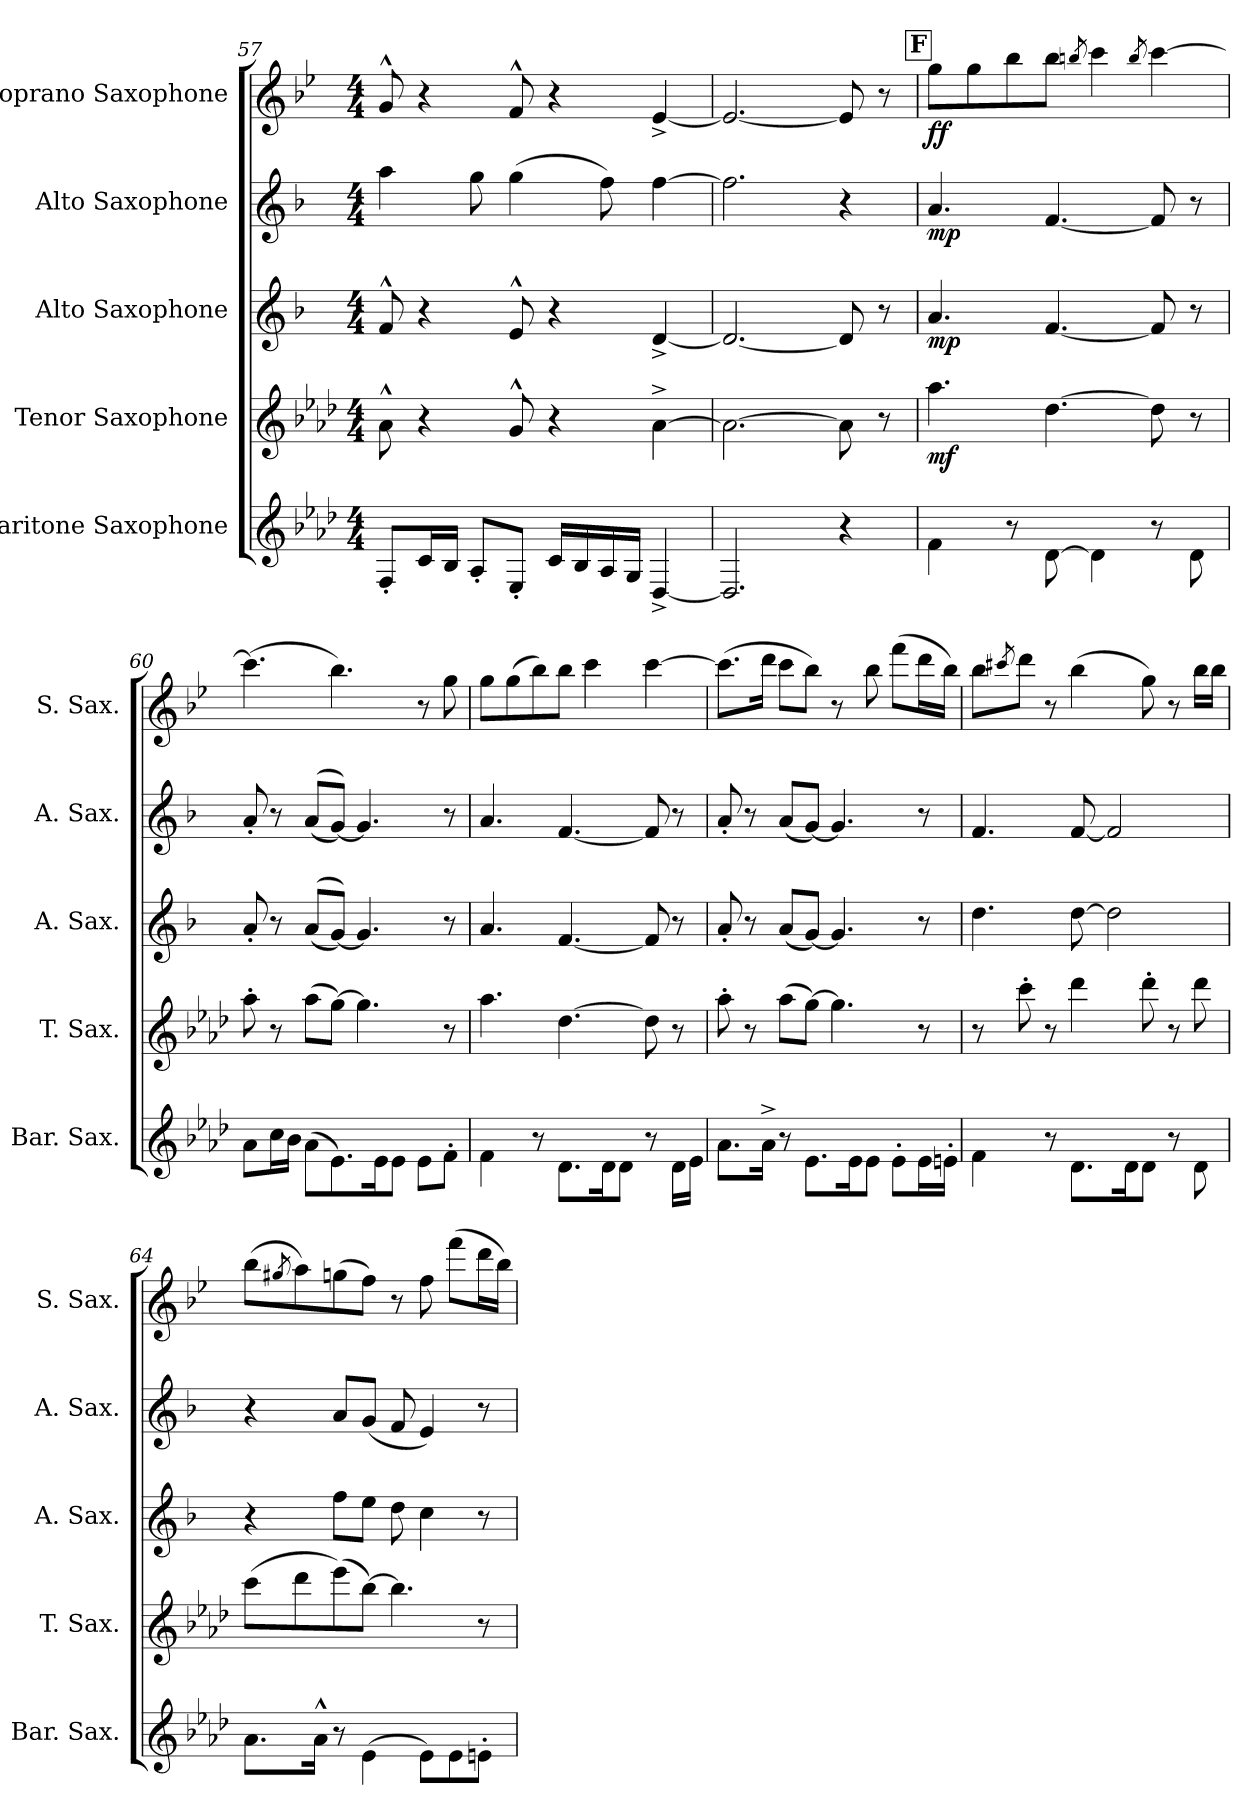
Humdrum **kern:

**kern	**kern	**dynam	**kern	**dynam	**kern	**dynam	**kern	**dynam
*part5	*part4	*part4	*part3	*part3	*part2	*part2	*part1	*part1
*staff5	*staff4	*staff4	*staff3	*staff3	*staff2	*staff2	*staff1	*staff1
*I"Baritone Saxophone	*I"Tenor Saxophone	*	*I"Alto Saxophone	*	*I"Alto Saxophone	*	*I"Soprano Saxophone	*
*I'Bar. Sax.	*I'T. Sax.	*	*I'A. Sax.	*	*I'A. Sax.	*	*I'S. Sax.	*
!!LO:LB:g=z
*clefG2	*clefG2	*	*clefG2	*	*clefG2	*	*clefG2	*
*ITrd12c21	*ITrd8c14	*	*ITrd5c9	*	*ITrd5c9	*	*ITrd1c2	*
*k[b-e-a-d-]	*k[b-e-a-d-]	*	*k[b-e-a-d-]	*	*k[b-e-a-d-]	*	*k[b-e-a-d-]	*
*M4/4	*M4/4	*	*M4/4	*	*M4/4	*	*M4/4	*
=57	=57	=57	=57	=57	=57	=57	=57	=57
8FF'/L	8A-^^\	.	8A-^^/	.	4cc\	.	8f^^/	.
16C/L	4r	.	4r	.	.	.	4r	.
16BB-/JJ	.	.	.	.	.	.	.	.
8AA-'/L	.	.	.	.	8b-\	.	.	.
8EE-'/J	8G^^/	.	8G^^/	.	(4b-\	.	8e-^^/	.
16C/LL	4r	.	4r	.	.	.	4r	.
16BB-/	.	.	.	.	.	.	.	.
16AA-/	.	.	.	.	8a-\)	.	.	.
16GG/JJ	.	.	.	.	.	.	.	.
[4DD-^/	[4A-^\	.	[4F^/	.	[4a-\	.	[4d-^/	.
=58	=58	=58	=58	=58	=58	=58	=58	=58
2.DD-/]	2.A-\_	.	2.F/_	.	2.a-\]	.	2.d-/_	.
4r	8A-\]	.	8F/]	.	4r	.	8d-/]	.
.	8r	.	8r	.	.	.	8r	.
!!LO:REH:place=s1:a:B:fs=14:t=F
=59	=59	=59	=59	=59	=59	=59	=59	=59
!	!	!LO:DY:b	!	!LO:DY:b	!	!LO:DY:b	!	!LO:DY:b
4F\	4.a-\	mf	4.c/	mp	4.c/	mp	8ff\L	ff
.	.	.	.	.	.	.	8ff\	.
8r	.	.	.	.	.	.	8aa-\	.
[8D-\	[4.d-\	.	[4.A-/	.	[4.A-/	.	8aa-\J	.
.	.	.	.	.	.	.	8qaan/	.
4D-\]	.	.	.	.	.	.	4bb-\	.
.	.	.	.	.	.	.	8qaa/	.
8r	8d-\]	.	8A-/]	.	8A-/]	.	[4bb-\	.
8D-\	8r	.	8r	.	8r	.	.	.
=60	=60	=60	=60	=60	=60	=60	=60	=60
8A-\L	8a-'\	.	8c'/	.	8c'/	.	(4.bb-\]	.
16c\L	8r	.	8r	.	8r	.	.	.
16B-\JJ	.	.	.	.	.	.	.	.
(8A-\L	(8a-\L	.	((8c/L	.	((8c/L	.	.	.
8.E-\)	[8g\J)	.	[8B-/J))	.	[8B-/J))	.	4.aa-\)	.
.	4.g\]	.	4.B-/]	.	4.B-/]	.	.	.
16E-\K	.	.	.	.	.	.	.	.
8E-\J	.	.	.	.	.	.	.	.
8E-\L	.	.	.	.	.	.	8r	.
8F'\J	8r	.	8r	.	8r	.	8ff\	.
!!LO:PB:g=z
=61	=61	=61	=61	=61	=61	=61	=61	=61
4F\	4.a-\	.	4.c/	.	4.c/	.	8ff\L	.
.	.	.	.	.	.	.	(8ff\	.
8r	.	.	.	.	.	.	8aa-\)	.
8.D-\L	[4.d-\	.	[4.A-/	.	[4.A-/	.	8aa-\J	.
.	.	.	.	.	.	.	4bb-\	.
16D-\K	.	.	.	.	.	.	.	.
8D-\J	.	.	.	.	.	.	.	.
8r	8d-\]	.	8A-/]	.	8A-/]	.	[4bb-\	.
16D-\LL	8r	.	8r	.	8r	.	.	.
16E-\JJ	.	.	.	.	.	.	.	.
=62	=62	=62	=62	=62	=62	=62	=62	=62
8.A-\L	8a-'\	.	8c'/	.	8c'/	.	(8.bb-\L]	.
.	8r	.	8r	.	8r	.	.	.
16A-^\Jk	.	.	.	.	.	.	16ccc\Jk	.
8r	(8a-\L	.	(8c/L	.	(8c/L	.	8bb-\L	.
8.E-\L	[8g\J)	.	[8B-/J)	.	[8B-/J)	.	8aa-\J)	.
.	4.g\]	.	4.B-/]	.	4.B-/]	.	8r	.
16E-\K	.	.	.	.	.	.	.	.
8E-\J	.	.	.	.	.	.	8aa-\	.
8E-'\L	.	.	.	.	.	.	(8eee-\L	.
16E-\L	8r	.	8r	.	8r	.	16ccc\L	.
16En'\JJ	.	.	.	.	.	.	16aa-\JJ)	.
=63	=63	=63	=63	=63	=63	=63	=63	=63
4F\	8r	.	4.f\	.	4.A-/	.	8aa-\L	.
.	.	.	.	.	.	.	8qbbn/	.
.	8cc'\	.	.	.	.	.	8ccc\J	.
8r	8r	.	.	.	.	.	8r	.
8.D-\L	4dd-\	.	[8f\	.	[8A-/	.	(4aa-\	.
.	.	.	2f\]	.	2A-/]	.	.	.
16D-\K	.	.	.	.	.	.	.	.
8D-\J	8dd-'\	.	.	.	.	.	8ff\)	.
8r	8r	.	.	.	.	.	8r	.
8D-\	8dd-\	.	.	.	.	.	16aa-\LL	.
.	.	.	.	.	.	.	16aa-\JJ	.
!!LO:LB:g=z
=64	=64	=64	=64	=64	=64	=64	=64	=64
8.A-\L	(8cc\L	.	4r	.	4r	.	(8aa-\L	.
.	.	.	.	.	.	.	8qff#X/	.
.	8dd-\	.	.	.	.	.	8gg\)	.
16A-^^\Jk	.	.	.	.	.	.	.	.
8r	(8ee-\)	.	8a-\L	.	8c/L	.	(8ffn\	.
(4E-\	[8b-\J)	.	8g\J	.	(8B-/J	.	8ee-\J)	.
.	4.b-\]	.	8f\	.	8A-/	.	8r	.
8E-\L)	.	.	4e-\	.	4G/)	.	8ee-\	.
8E-\	.	.	.	.	.	.	(8eee-\L	.
8En'\J	8r	.	8r	.	8r	.	16ccc\L	.
.	.	.	.	.	.	.	16aa-\JJ)	.
=	=	=	=	=	=	=	=	=
*-	*-	*-	*-	*-	*-	*-	*-	*-
